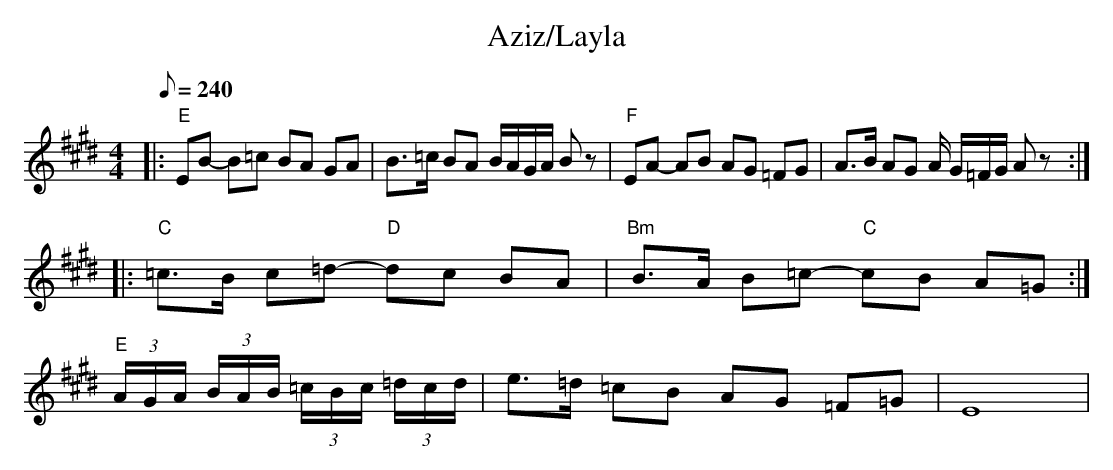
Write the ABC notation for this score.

X:1
T:Aziz/Layla
M:4/4
L:1/8
Q:1/8=240
K:C
K:E
|:"E"EB- B=c BA GA|B3/2=c/ BA B/A/G/A/ B z|"F"EA- AB AG =FG|A3/2B/ AG A/ G/=F/G/ Az:|
|:"C"=c3/2B/ c=d- "D"dc BA|"Bm"B3/2A/ B=c- "C"cB A=G:|
"E"(3A/G/A/ (3B/A/B/ (3=c/B/c/ (3=d/c/d/|e3/2=d/ =cB AG =F=G|E8|
